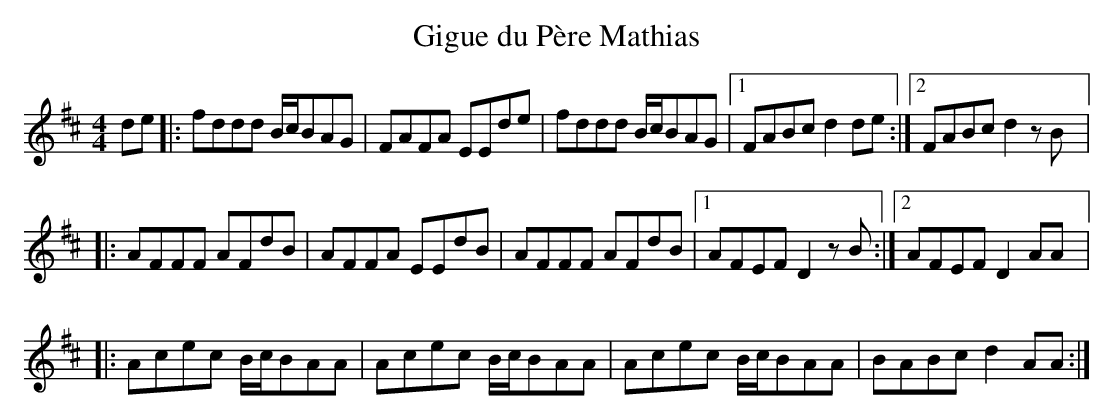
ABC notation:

X:1
T:Gigue du Père Mathias
M:4/4
L:1/8
K:D
de |: fddd B/c/BAG | FAFA EEde | fddd B/c/BAG |1 FABc d2de :|2 FABc d2zB |:
AFFF AFdB | AFFA EEdB | AFFF AFdB |1AFEF D2zB :|2 AFEF D2AA |:
Acec B/c/BAA | Acec B/c/BAA | Acec B/c/BAA | BABc d2AA :|
